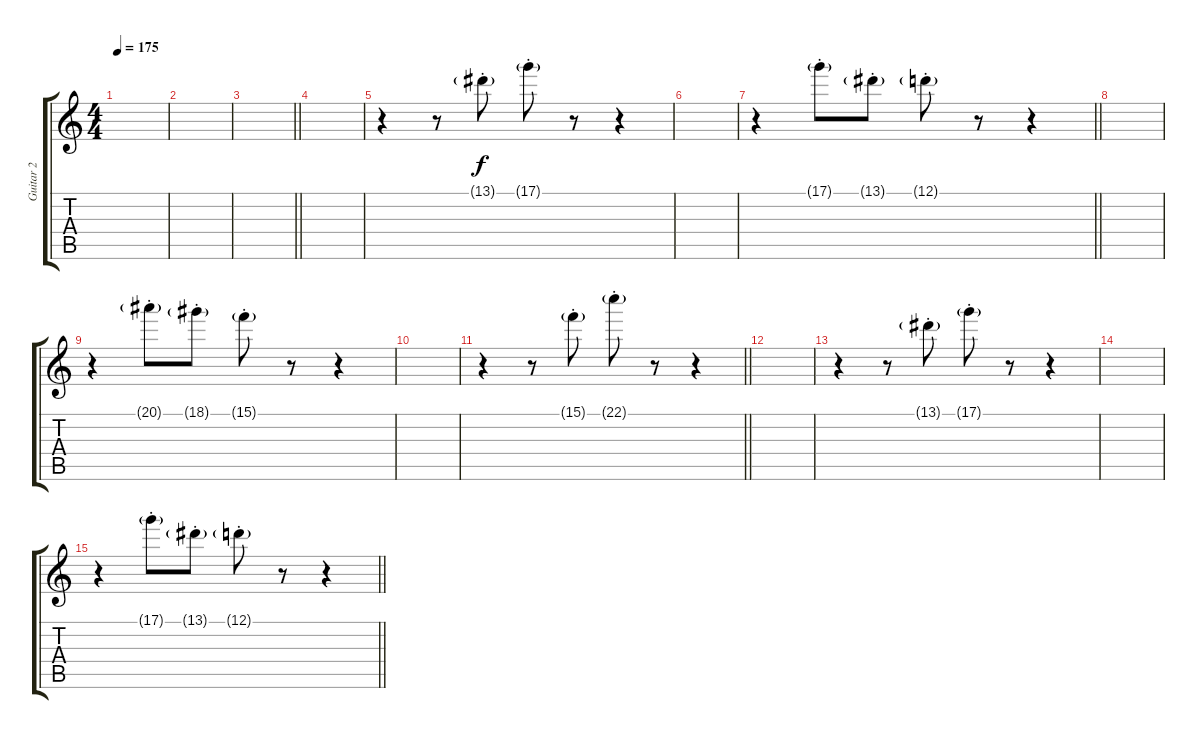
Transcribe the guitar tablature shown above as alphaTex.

\track ("Guitar 2" "Guitar 2") {instrument distortionguitar}
\staff {score tabs}
\tuning (D4 A3 F3 C3 G2 C2) {hide}
\ts (4 4)
\tempo 175
\clef g2
\ks c
|
|
\barLineRight lightlight
|
|
r.4 r.8 13.1{g st}.8 17.1{g st}.8 r.8 r.4 |
|
\barLineRight lightlight
r.4 17.1{g st}.8 13.1{g st}.8 12.1{g st}.8 r.8 r.4 |
|
r.4 20.1{g st}.8 18.1{g st}.8 15.1{g st}.8 r.8 r.4 |
|
\barLineRight lightlight
r.4 r.8 15.1{g st}.8 22.1{g st}.8 r.8 r.4 |
|
r.4 r.8 13.1{g st}.8 17.1{g st}.8 r.8 r.4 |
|
\barLineRight lightlight
r.4 17.1{g st}.8 13.1{g st}.8 12.1{g st}.8 r.8 r.4
